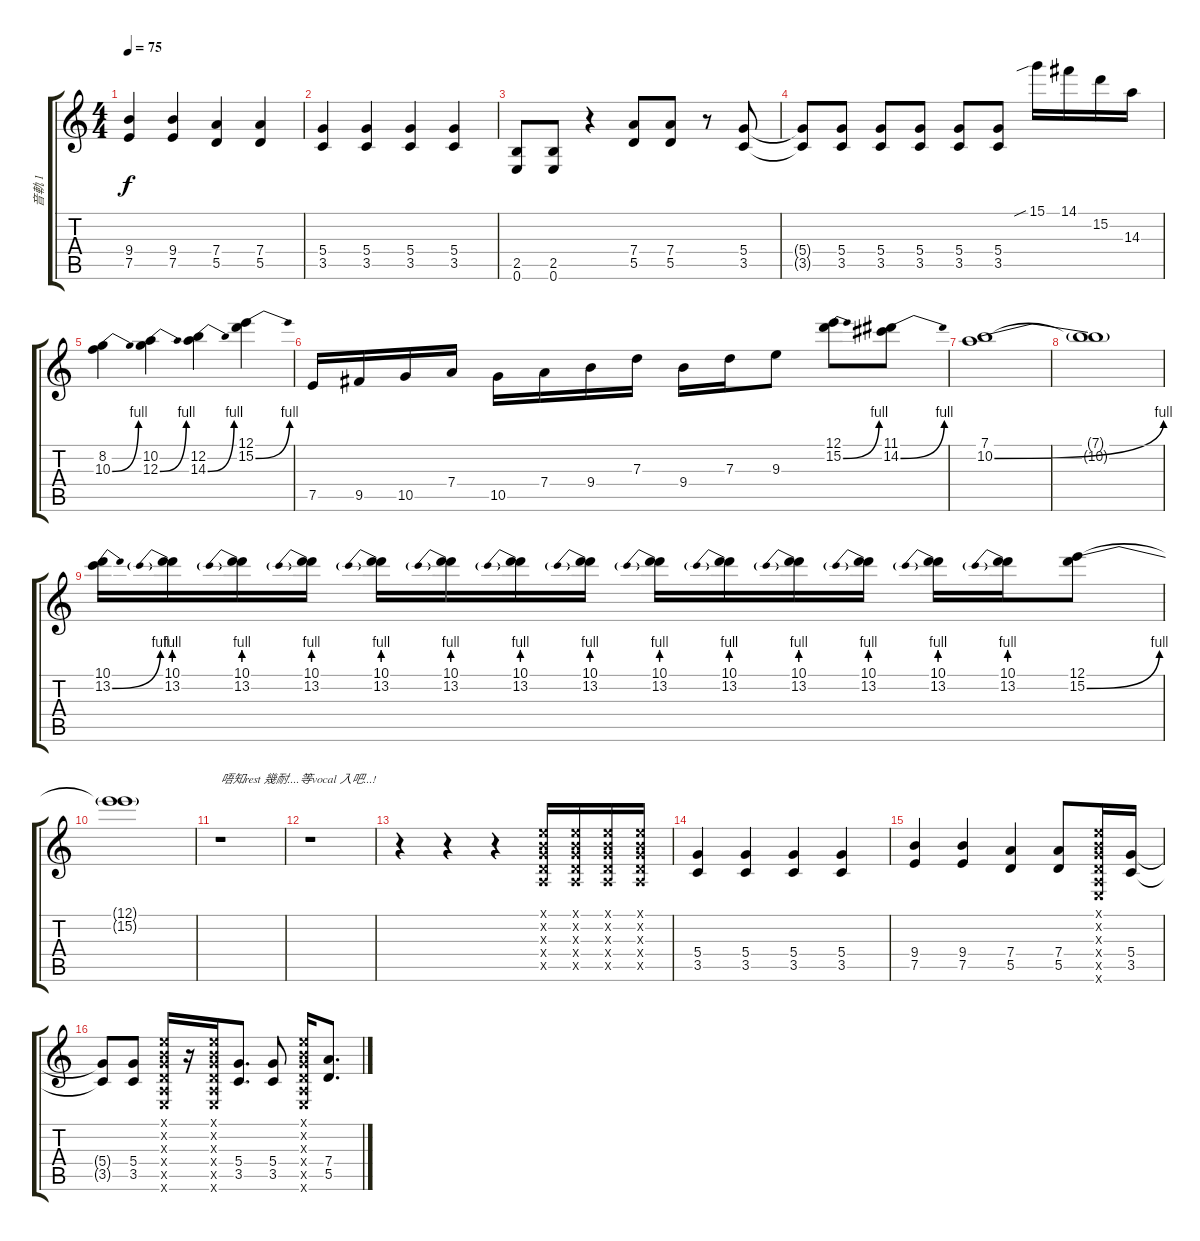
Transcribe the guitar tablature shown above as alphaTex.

\track ("音軌 1" "音軌 1") {instrument overdrivenguitar}
\staff {score tabs}
\tuning (E4 B3 G3 D3 A2 E2) {hide}
\ts (4 4)
\tempo 75
\clef g2
\ks c
(9.4 7.5).4{dy f} (9.4 7.5).4 (7.4 5.5).4 (7.4 5.5).4 |
(5.4 3.5).4 (5.4 3.5).4 (5.4 3.5).4 (5.4 3.5).4 |
(2.5 0.6).8 (2.5 0.6).8 r.4 (7.4 5.5).8 (7.4 5.5).8 r.8 (5.4 3.5).8 |
(5.4{t} 3.5{t}).8 (5.4 3.5).8 (5.4 3.5).8 (5.4 3.5).8 (5.4 3.5).8 (5.4 3.5).8 15.1{sib}.16 14.1.16 15.2.16 14.3.16 |
(8.2 10.3{be (bend 0 0 60 4)}).4 (10.2 12.3{be (bend 0 0 60 4)}).4 (12.2 14.3{be (bend 0 0 60 4)}).4 (12.1 15.2{be (bend 0 0 60 4)}).4 |
7.5.16 9.5.16 10.5.16 7.4.16 10.5.16 7.4.16 9.4.16 7.3.16 9.4.16 7.3.16 9.3.8 (12.1 15.2{be (bend 0 0 60 4)}).8 (11.1 14.2{be (bend 0 0 60 4)}).8 |
(7.1 10.2{be (bend 0 0 60 4)}).1 |
(7.1{t} 10.2{t}).1 |
(10.1 13.2{be (bend 0 0 60 4)}).16 (10.1 13.2{be (prebend 0 4 60 4)}).16 (10.1 13.2{be (prebend 0 4 60 4)}).16 (10.1 13.2{be (prebend 0 4 60 4)}).16 (10.1 13.2{be (prebend 0 4 60 4)}).16 (10.1 13.2{be (prebend 0 4 60 4)}).16 (10.1 13.2{be (prebend 0 4 60 4)}).16 (10.1 13.2{be (prebend 0 4 60 4)}).16 (10.1 13.2{be (prebend 0 4 60 4)}).16 (10.1 13.2{be (prebend 0 4 60 4)}).16 (10.1 13.2{be (prebend 0 4 60 4)}).16 (10.1 13.2{be (prebend 0 4 60 4)}).16 (10.1 13.2{be (prebend 0 4 60 4)}).16 (10.1 13.2{be (prebend 0 4 60 4)}).16 (12.1 15.2{be (bend 0 0 60 4)}).8 |
(12.1{t} 15.2{t}).1 |
r.1{txt "唔知rest 幾耐....等vocal 入吧...!"} |
r.1 |
r.4 r.4 r.4 (0.1{x} 0.2{x} 0.3{x} 0.4{x} 0.5{x}).16 (0.1{x} 0.2{x} 0.3{x} 0.4{x} 0.5{x}).16 (0.1{x} 0.2{x} 0.3{x} 0.4{x} 0.5{x}).16 (0.1{x} 0.2{x} 0.3{x} 0.4{x} 0.5{x}).16 |
(5.4 3.5).4 (5.4 3.5).4 (5.4 3.5).4 (5.4 3.5).4 |
(9.4 7.5).4 (9.4 7.5).4 (7.4 5.5).4 (7.4 5.5).8 (0.1{x} 0.2{x} 0.3{x} 0.4{x} 0.5{x} 0.6{x}).16 (5.4 3.5).16 |
(5.4{t} 3.5{t}).8 (5.4 3.5).8 (0.1{x} 0.2{x} 0.3{x} 0.4{x} 0.5{x} 0.6{x}).16 r.16 (0.1{x} 0.2{x} 0.3{x} 0.4{x} 0.5{x} 0.6{x}).16 (5.4 3.5).8{d} (5.4 3.5).8 (0.1{x} 0.2{x} 0.3{x} 0.4{x} 0.5{x} 0.6{x}).16 (7.4 5.5).8{d}
